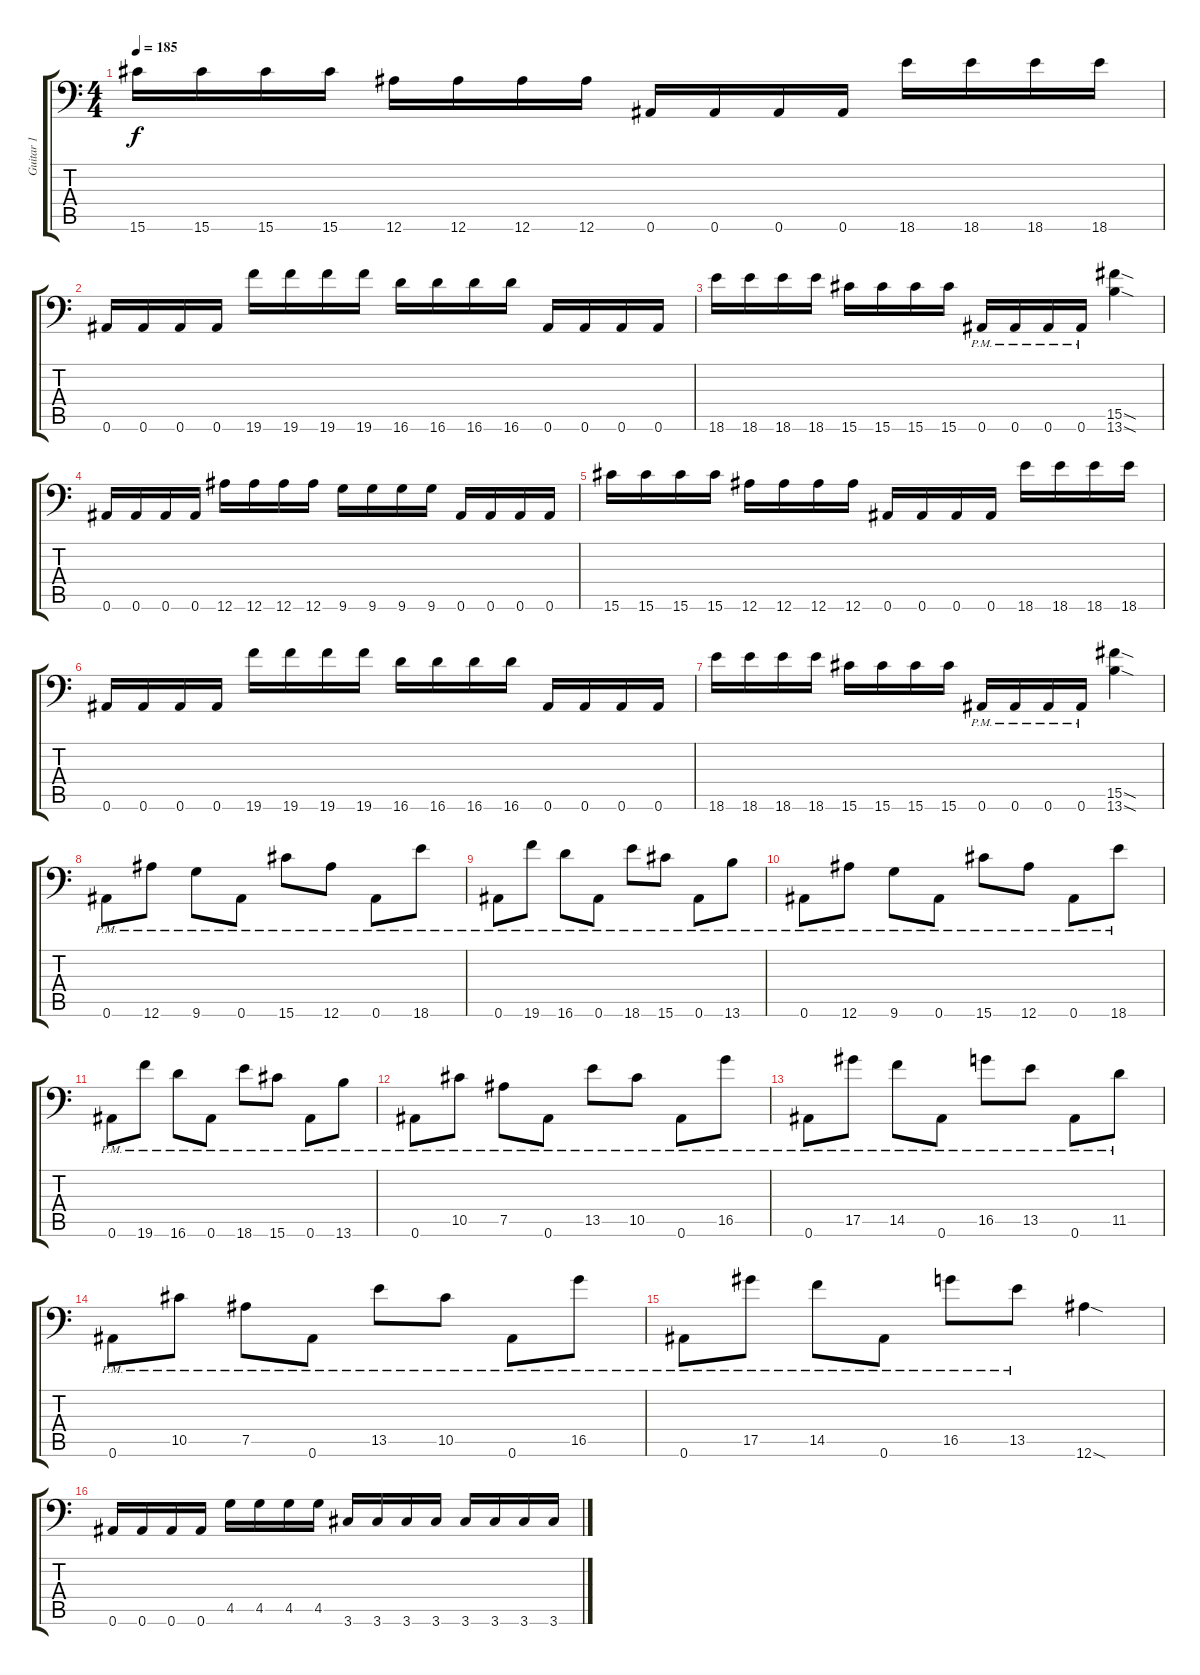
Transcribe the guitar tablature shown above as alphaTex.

\track ("Guitar 1" "Guitar 1") {instrument distortionguitar}
\staff {score tabs}
\tuning (Bb3 F3 Db3 Ab2 Eb2 Bb1) {hide}
\ts (4 4)
\tempo 185
\clef f4
\ks c
15.6.16{dy f} 15.6.16 15.6.16 15.6.16 12.6.16 12.6.16 12.6.16 12.6.16 0.6.16 0.6.16 0.6.16 0.6.16 18.6.16 18.6.16 18.6.16 18.6.16 |
0.6.16 0.6.16 0.6.16 0.6.16 19.6.16 19.6.16 19.6.16 19.6.16 16.6.16 16.6.16 16.6.16 16.6.16 0.6.16 0.6.16 0.6.16 0.6.16 |
18.6.16 18.6.16 18.6.16 18.6.16 15.6.16 15.6.16 15.6.16 15.6.16 0.6{pm}.16 0.6{pm}.16 0.6{pm}.16 0.6{pm}.16 (15.5{sod} 13.6{sod}).4 |
0.6.16 0.6.16 0.6.16 0.6.16 12.6.16 12.6.16 12.6.16 12.6.16 9.6.16 9.6.16 9.6.16 9.6.16 0.6.16 0.6.16 0.6.16 0.6.16 |
15.6.16 15.6.16 15.6.16 15.6.16 12.6.16 12.6.16 12.6.16 12.6.16 0.6.16 0.6.16 0.6.16 0.6.16 18.6.16 18.6.16 18.6.16 18.6.16 |
0.6.16 0.6.16 0.6.16 0.6.16 19.6.16 19.6.16 19.6.16 19.6.16 16.6.16 16.6.16 16.6.16 16.6.16 0.6.16 0.6.16 0.6.16 0.6.16 |
18.6.16 18.6.16 18.6.16 18.6.16 15.6.16 15.6.16 15.6.16 15.6.16 0.6{pm}.16 0.6{pm}.16 0.6{pm}.16 0.6{pm}.16 (15.5{sod} 13.6{sod}).4 |
0.6{pm}.8 12.6{pm}.8 9.6{pm}.8 0.6{pm}.8 15.6{pm}.8 12.6{pm}.8 0.6{pm}.8 18.6{pm}.8 |
0.6{pm}.8 19.6{pm}.8 16.6{pm}.8 0.6{pm}.8 18.6{pm}.8 15.6{pm}.8 0.6{pm}.8 13.6{pm}.8 |
0.6{pm}.8 12.6{pm}.8 9.6{pm}.8 0.6{pm}.8 15.6{pm}.8 12.6{pm}.8 0.6{pm}.8 18.6{pm}.8 |
0.6{pm}.8 19.6{pm}.8 16.6{pm}.8 0.6{pm}.8 18.6{pm}.8 15.6{pm}.8 0.6{pm}.8 13.6{pm}.8 |
0.6{pm}.8 10.5{pm}.8 7.5{pm}.8 0.6{pm}.8 13.5{pm}.8 10.5{pm}.8 0.6{pm}.8 16.5{pm}.8 |
0.6{pm}.8 17.5{pm}.8 14.5{pm}.8 0.6{pm}.8 16.5{pm}.8 13.5{pm}.8 0.6{pm}.8 11.5{pm}.8 |
0.6{pm}.8 10.5{pm}.8 7.5{pm}.8 0.6{pm}.8 13.5{pm}.8 10.5{pm}.8 0.6{pm}.8 16.5{pm}.8 |
0.6{pm}.8 17.5{pm}.8 14.5{pm}.8 0.6{pm}.8 16.5{pm}.8 13.5{pm}.8 12.6{sod}.4 |
0.6.16 0.6.16 0.6.16 0.6.16 4.5.16 4.5.16 4.5.16 4.5.16 3.6.16 3.6.16 3.6.16 3.6.16 3.6.16 3.6.16 3.6.16 3.6.16
